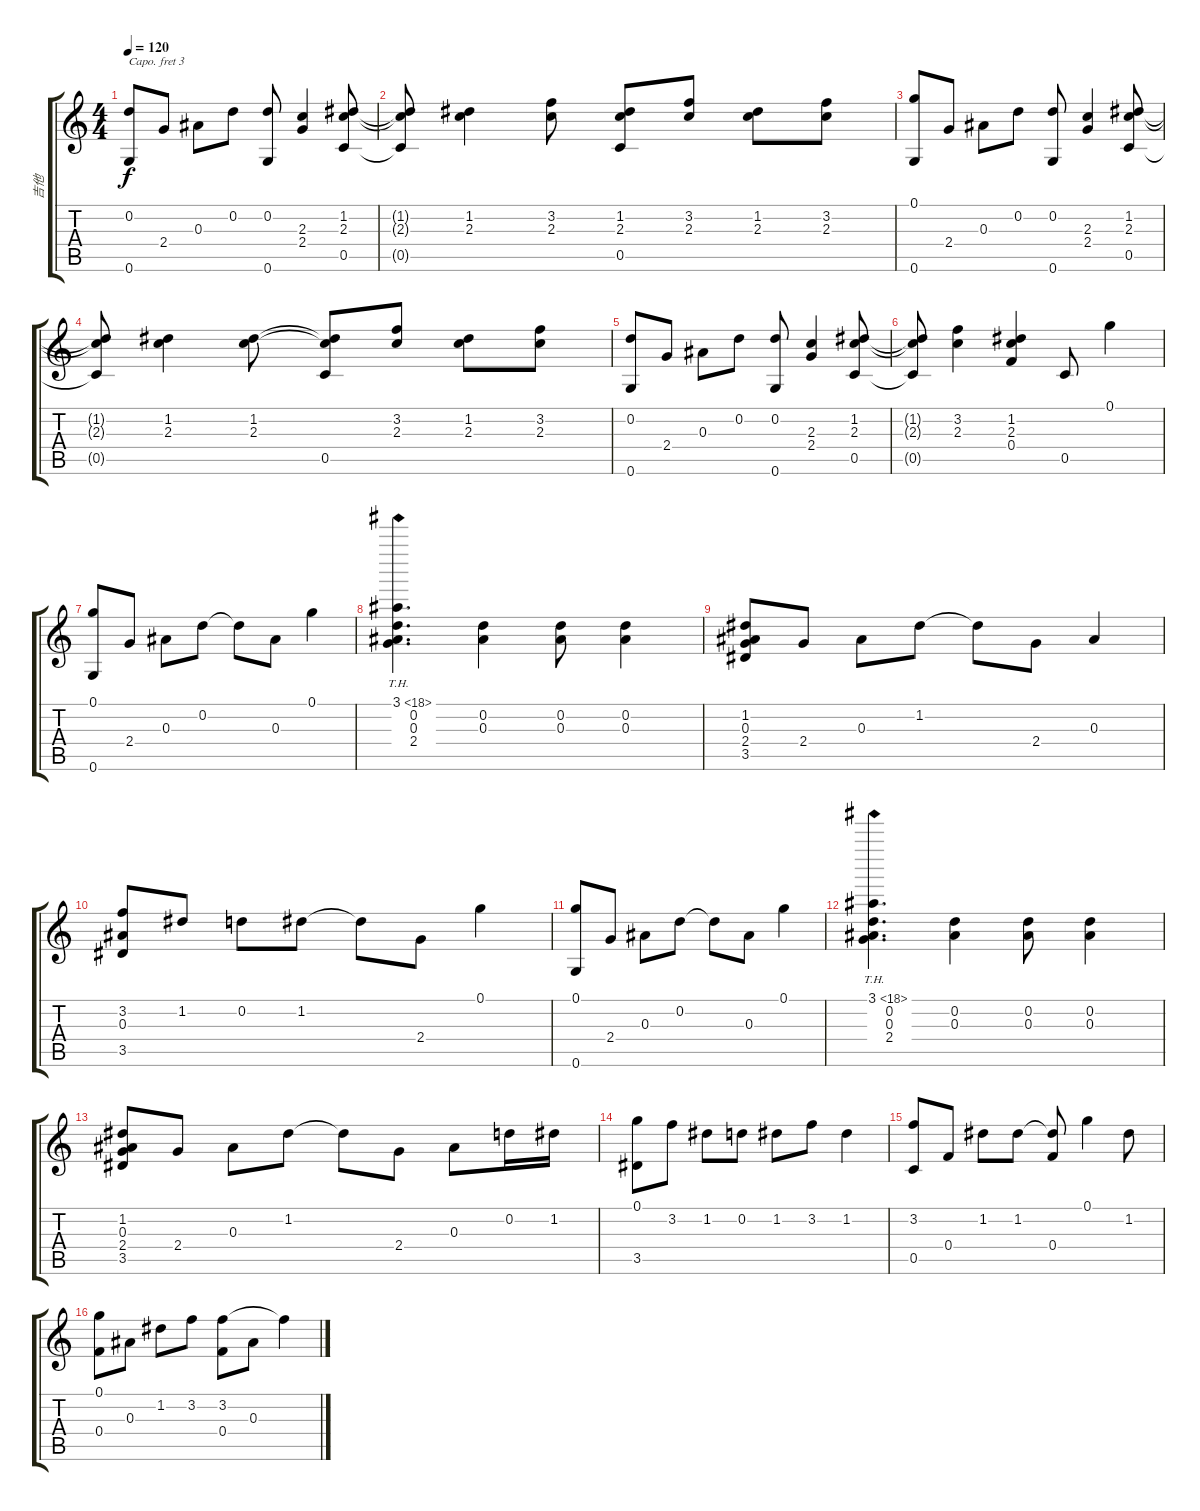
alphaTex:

\track ("吉他" "吉他") {instrument acousticguitarnylon}
\staff {score tabs}
\capo 3
\tuning (E4 B3 G3 D3 A2 E2) {hide}
\ts (4 4)
\tempo 120
\clef g2
\ks c
(0.2 0.6).8{dy f} 2.4.8 0.3.8 0.2.8 (0.2 0.6).8 (2.3 2.4).4 (1.2 2.3 0.5).8 |
(1.2{t} 2.3{t} 0.5{t}).8 (1.2 2.3).4 (3.2 2.3).8 (1.2 2.3 0.5).8 (3.2 2.3).8 (1.2 2.3).8 (3.2 2.3).8 |
(0.1 0.6).8 2.4.8 0.3.8 0.2.8 (0.2 0.6).8 (2.3 2.4).4 (1.2 2.3 0.5).8 |
(1.2{t} 2.3{t} 0.5{t}).8 (1.2 2.3).4 (1.2 2.3).8 (1.2{t} 2.3{t} 0.5).8 (3.2 2.3).8 (1.2 2.3).8 (3.2 2.3).8 |
(0.2 0.6).8 2.4.8 0.3.8 0.2.8 (0.2 0.6).8 (2.3 2.4).4 (1.2 2.3 0.5).8 |
(1.2{t} 2.3{t} 0.5{t}).8 (3.2 2.3).4 (1.2 2.3 0.4).4 0.5.8 0.1.4 |
(0.1 0.6).8 2.4.8 0.3.8 0.2.8 0.2{t}.8 0.3.8 0.1.4 |
(3.1{th 15} 0.2 0.3 2.4).4{d} (0.2 0.3).4 (0.2 0.3).8 (0.2 0.3).4 |
(1.2 0.3 2.4 3.5).8 2.4.8 0.3.8 1.2.8 1.2{t}.8 2.4.8 0.3.4 |
(3.2 0.3 3.5).8 1.2.8 0.2.8 1.2.8 1.2{t}.8 2.4.8 0.1.4 |
(0.1 0.6).8 2.4.8 0.3.8 0.2.8 0.2{t}.8 0.3.8 0.1.4 |
(3.1{th 15} 0.2 0.3 2.4).4{d} (0.2 0.3).4 (0.2 0.3).8 (0.2 0.3).4 |
(1.2 0.3 2.4 3.5).8 2.4.8 0.3.8 1.2.8 1.2{t}.8 2.4.8 0.3.8 0.2.16 1.2.16 |
(0.1 3.5).8 3.2.8 1.2.8 0.2.8 1.2.8 3.2.8 1.2.4 |
(3.2 0.5).8 0.4.8 1.2.8 1.2.8 (1.2{t} 0.4).8 0.1.4 1.2.8 |
(0.1 0.4).8 0.3.8 1.2.8 3.2.8 (3.2 0.4).8 0.3.8 3.2{t}.4
